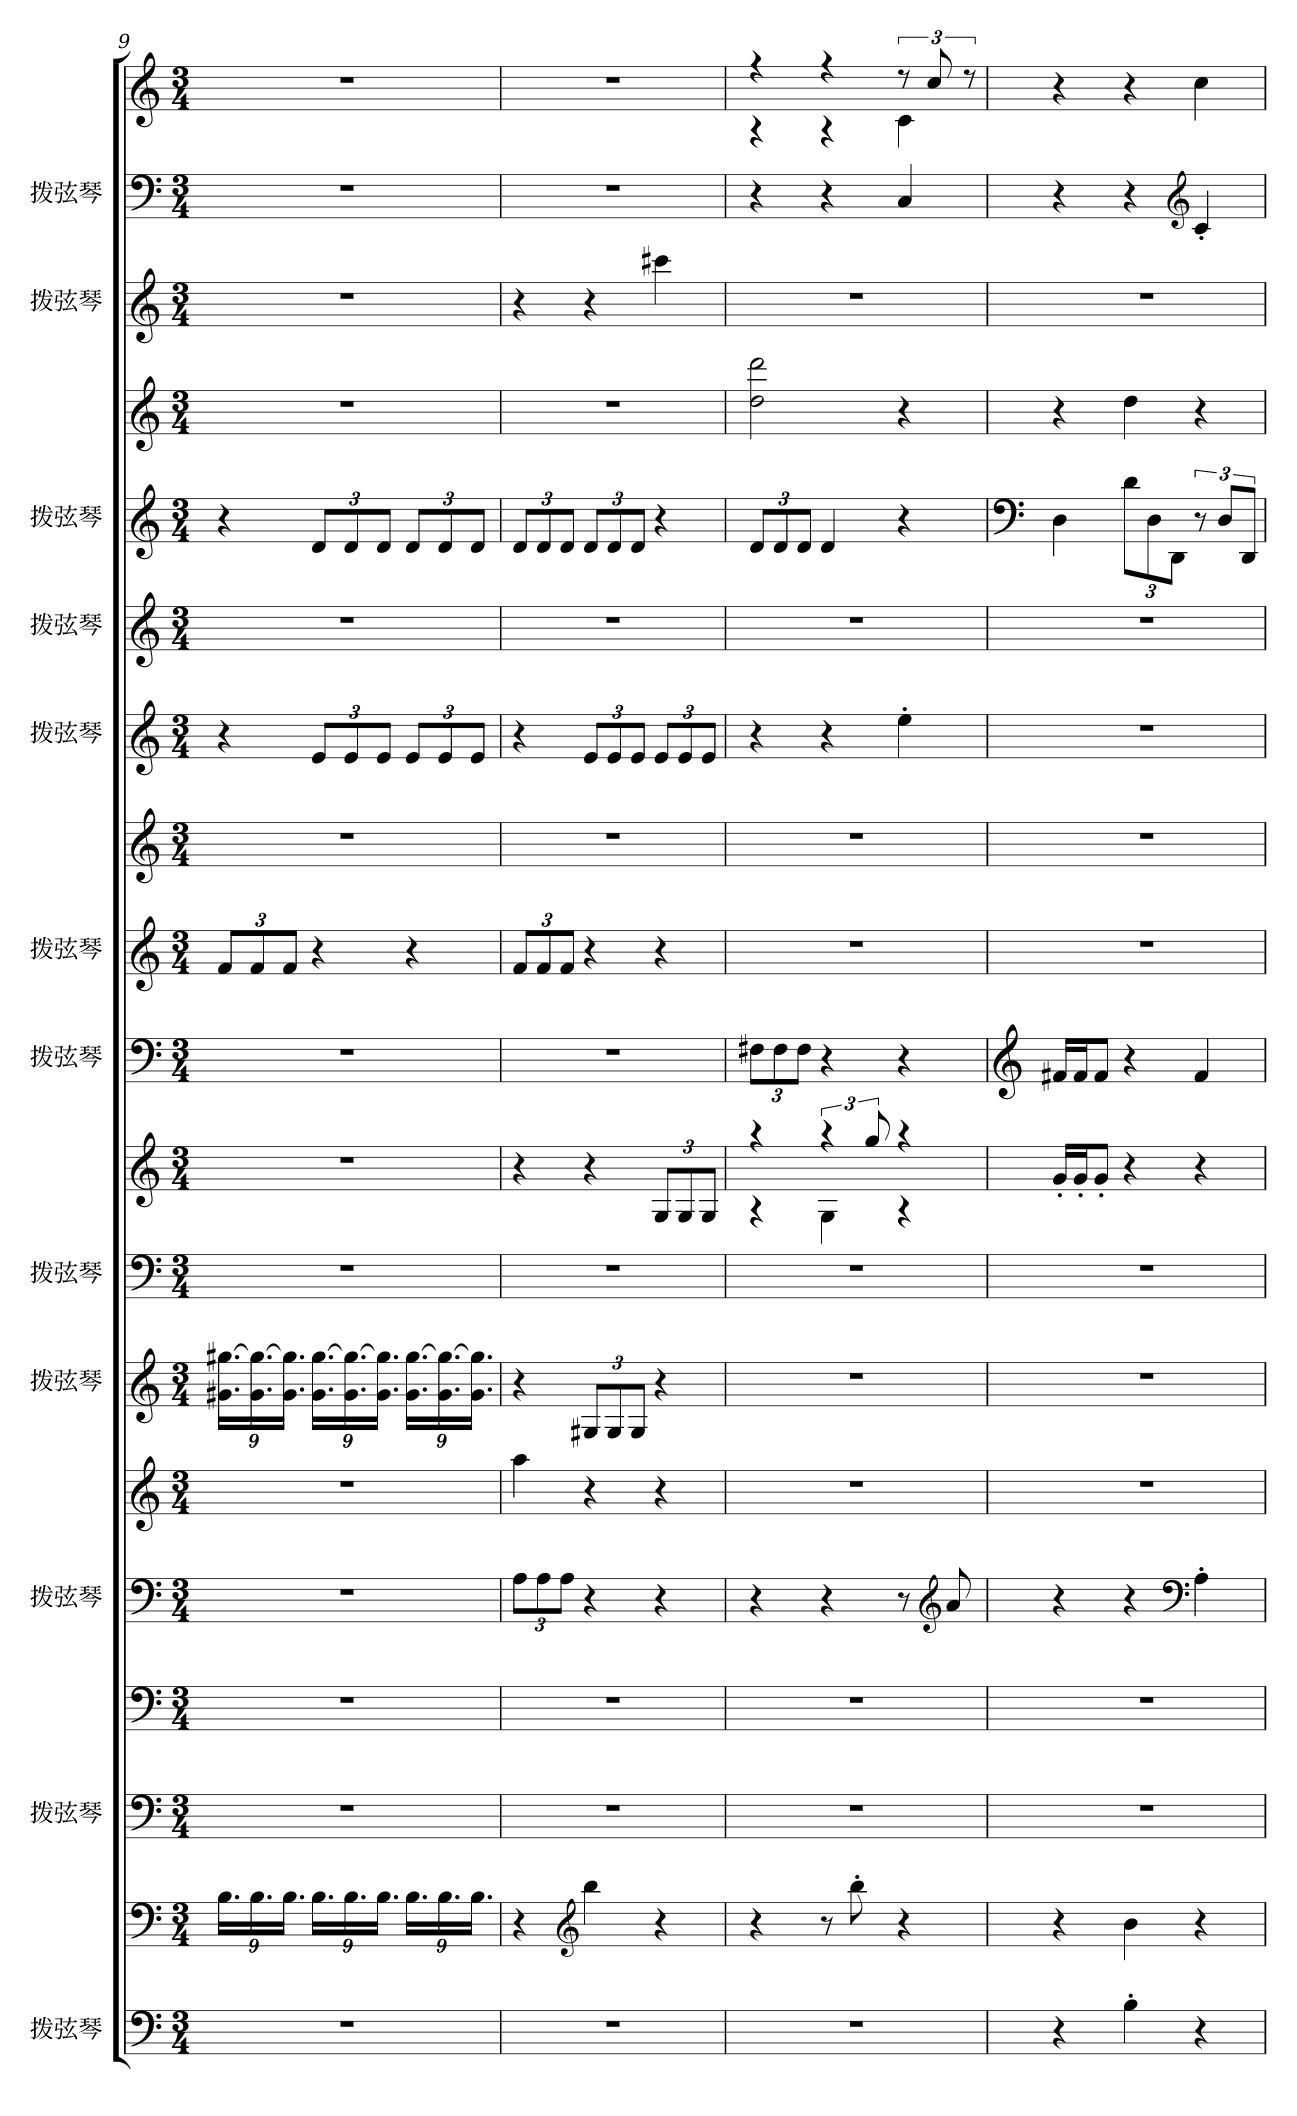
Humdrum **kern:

**kern	**kern	**kern	**kern	**kern	**kern	**kern	**kern	**kern	**kern	**kern	**kern	**kern	**kern	**kern	**kern	**kern	**kern	**kern
*part12	*part12	*part11	*part11	*part10	*part10	*part9	*part8	*part8	*part7	*part6	*part6	*part5	*part4	*part3	*part3	*part2	*part1	*part1
*staff19	*staff18	*staff17	*staff16	*staff15	*staff14	*staff13	*staff12	*staff11	*staff10	*staff9	*staff8	*staff7	*staff6	*staff5	*staff4	*staff3	*staff2	*staff1
*I"拨弦琴	*	*I"拨弦琴	*	*I"拨弦琴	*	*I"拨弦琴	*I"拨弦琴	*	*I"拨弦琴	*I"拨弦琴	*	*I"拨弦琴	*I"拨弦琴	*I"拨弦琴	*	*I"拨弦琴	*I"拨弦琴	*
*clefF4	*clefF4	*clefF4	*clefF4	*clefF4	*clefG2	*clefG2	*clefF4	*clefG2	*clefF4	*clefG2	*clefG2	*clefG2	*clefG2	*clefG2	*clefG2	*clefG2	*clefF4	*clefG2
*k[]	*k[]	*k[]	*k[]	*k[]	*k[]	*k[]	*k[]	*k[]	*k[]	*k[]	*k[]	*k[]	*k[]	*k[]	*k[]	*k[]	*k[]	*k[]
*M3/4	*M3/4	*M3/4	*M3/4	*M3/4	*M3/4	*M3/4	*M3/4	*M3/4	*M3/4	*M3/4	*M3/4	*M3/4	*M3/4	*M3/4	*M3/4	*M3/4	*M3/4	*M3/4
*	*Xbrackettup	*	*	*	*	*Xbrackettup	*	*	*	*Xbrackettup	*	*	*	*	*	*	*	*
=9	=9	=9	=9	=9	=9	=9	=9	=9	=9	=9	=9	=9	=9	=9	=9	=9	=9	=9
2.r	18.B\LL	2.r	2.r	2.r	2.r	18.g#X\ [18.gg#X\LL	2.r	2.r	2.r	12f/L	2.r	4r	2.r	4r	2.r	2.r	2.r	2.r
.	18.B\	.	.	.	.	18.g#\ 18.gg#\_	.	.	.	12f/	.	.	.	.	.	.	.	.
.	18.B\JJ	.	.	.	.	18.g#\ 18.gg#\]JJ	.	.	.	12f/J	.	.	.	.	.	.	.	.
*	*	*	*	*	*	*	*	*	*	*	*	*Xbrackettup	*	*Xbrackettup	*	*	*	*
.	18.B\LL	.	.	.	.	18.g#\ [18.gg#\LL	.	.	.	4r	.	12e/L	.	12d/L	.	.	.	.
.	18.B\	.	.	.	.	18.g#\ 18.gg#\_	.	.	.	.	.	12e/	.	12d/	.	.	.	.
.	18.B\JJ	.	.	.	.	18.g#\ 18.gg#\]JJ	.	.	.	.	.	12e/J	.	12d/J	.	.	.	.
.	18.B\LL	.	.	.	.	18.g#\ [18.gg#\LL	.	.	.	4r	.	12e/L	.	12d/L	.	.	.	.
.	18.B\	.	.	.	.	18.g#\ 18.gg#\_	.	.	.	.	.	12e/	.	12d/	.	.	.	.
.	18.B\JJ	.	.	.	.	18.g#\ 18.gg#\]JJ	.	.	.	.	.	12e/J	.	12d/J	.	.	.	.
!!LO:PB:g=z
=10	=10	=10	=10	=10	=10	=10	=10	=10	=10	=10	=10	=10	=10	=10	=10	=10	=10	=10
*	*	*	*	*Xbrackettup	*	*	*	*	*	*	*	*	*	*	*	*	*	*
2.r	4r	2.r	2.r	12A\L	4aa\	4r	2.r	4r	2.r	12f/L	2.r	4r	2.r	12d/L	2.r	4r	2.r	2.r
.	.	.	.	12A\	.	.	.	.	.	12f/	.	.	.	12d/	.	.	.	.
.	.	.	.	12A\J	.	.	.	.	.	12f/J	.	.	.	12d/J	.	.	.	.
*	*clefG2	*	*	*	*	*	*	*	*	*	*	*	*	*	*	*	*	*
.	4bb\	.	.	4r	4r	12G#X/L	.	4r	.	4r	.	12e/L	.	12d/L	.	4r	.	.
.	.	.	.	.	.	12G#/	.	.	.	.	.	12e/	.	12d/	.	.	.	.
.	.	.	.	.	.	12G#/J	.	.	.	.	.	12e/J	.	12d/J	.	.	.	.
*	*	*	*	*	*	*	*	*Xbrackettup	*	*	*	*	*	*	*	*	*	*
.	4r	.	.	4r	4r	4r	.	12G/L	.	4r	.	12e/L	.	4r	.	4ccc#X\	.	.
.	.	.	.	.	.	.	.	12G/	.	.	.	12e/	.	.	.	.	.	.
.	.	.	.	.	.	.	.	12G/J	.	.	.	12e/J	.	.	.	.	.	.
=11	=11	=11	=11	=11	=11	=11	=11	=11	=11	=11	=11	=11	=11	=11	=11	=11	=11	=11
*	*	*	*	*	*	*	*	*^	*	*	*	*	*	*	*	*	*	*
*	*	*	*	*	*	*	*	*	*	*Xbrackettup	*	*	*	*	*	*	*	*	*
*	*	*	*	*	*	*	*	*	*	*	*	*	*	*	*	*	*	*	*^
2.r	4r	2.r	2.r	4r	2.r	2.r	2.r	4r	4r	12F#X\L	2.r	2.r	4r	2.r	12d/L	2dd\ 2ddd\	2.r	4r	4r	4r
.	.	.	.	.	.	.	.	.	.	12F#\	.	.	.	.	12d/	.	.	.	.	.
.	.	.	.	.	.	.	.	.	.	12F#\J	.	.	.	.	12d/J	.	.	.	.	.
*	*	*	*	*	*	*	*	*brackettup	*	*	*	*	*	*	*	*	*	*	*	*
.	8r	.	.	4r	.	.	.	6r	4G\	4r	.	.	4r	.	4d/	.	.	4r	4r	4r
.	8bb'\	.	.	.	.	.	.	.	.	.	.	.	.	.	.	.	.	.	.	.
.	.	.	.	.	.	.	.	12gg/	.	.	.	.	.	.	.	.	.	.	.	.
.	4r	.	.	8r	.	.	.	4r	4r	4r	.	.	4ee'\	.	4r	4r	.	4C/	12r	4c\
.	.	.	.	.	.	.	.	.	.	.	.	.	.	.	.	.	.	.	12cc/	.
*	*	*	*	*clefG2	*	*	*	*	*	*	*	*	*	*	*	*	*	*	*	*
.	.	.	.	8a/	.	.	.	.	.	.	.	.	.	.	.	.	.	.	.	.
.	.	.	.	.	.	.	.	.	.	.	.	.	.	.	.	.	.	.	12r	.
*	*	*	*	*	*	*	*	*v	*v	*	*	*	*	*	*	*	*	*	*v	*v
=12	=12	=12	=12	=12	=12	=12	=12	=12	=12	=12	=12	=12	=12	=12	=12	=12	=12	=12
*	*	*	*	*	*	*	*	*	*clefG2	*	*	*	*	*clefF4	*	*	*	*
4r	4r	2.r	2.r	4r	2.r	2.r	2.r	16g'/LL	16f#X/LL	2.r	2.r	2.r	2.r	4D\	4r	2.r	4r	4r
.	.	.	.	.	.	.	.	16g'/J	16f#/J	.	.	.	.	.	.	.	.	.
.	.	.	.	.	.	.	.	8g'/J	8f#/J	.	.	.	.	.	.	.	.	.
4B'\	4b\	.	.	4r	.	.	.	4r	4r	.	.	.	.	12d\L	4dd\	.	4r	4r
.	.	.	.	.	.	.	.	.	.	.	.	.	.	12D\	.	.	.	.
.	.	.	.	.	.	.	.	.	.	.	.	.	.	12DD\J	.	.	.	.
*	*	*	*	*clefF4	*	*	*	*	*	*	*	*	*	*	*	*	*clefG2	*
*	*	*	*	*	*	*	*	*	*	*	*	*	*	*brackettup	*	*	*	*
4r	4r	.	.	4A'\	.	.	.	4r	4f#/	.	.	.	.	12r	4r	.	4c'/	4cc\
.	.	.	.	.	.	.	.	.	.	.	.	.	.	12D/L	.	.	.	.
.	.	.	.	.	.	.	.	.	.	.	.	.	.	12DD/J	.	.	.	.
=	=	=	=	=	=	=	=	=	=	=	=	=	=	=	=	=	=	=
*-	*-	*-	*-	*-	*-	*-	*-	*-	*-	*-	*-	*-	*-	*-	*-	*-	*-	*-
